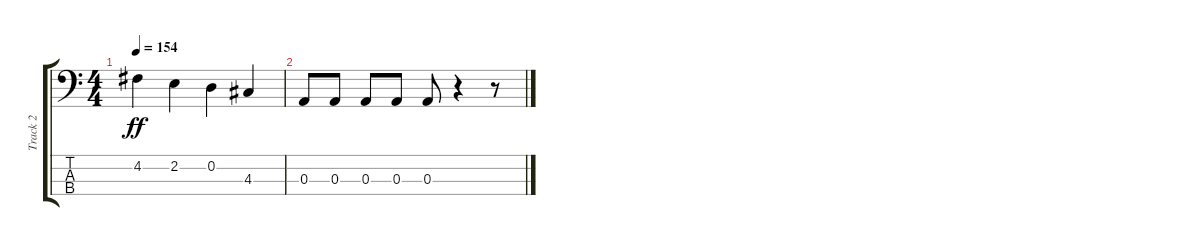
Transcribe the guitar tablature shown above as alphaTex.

\track ("Track 2" "Track 2") {instrument electricbassfinger}
\staff {score tabs}
\tuning (G2 D2 A1 E1) {hide}
\ts (4 4)
\tempo 154
\clef f4
\ks c
4.2.4{dy ff} 2.2.4 0.2.4 4.3.4 |
0.3.8 0.3.8 0.3.8 0.3.8 0.3.8 r.4 r.8
